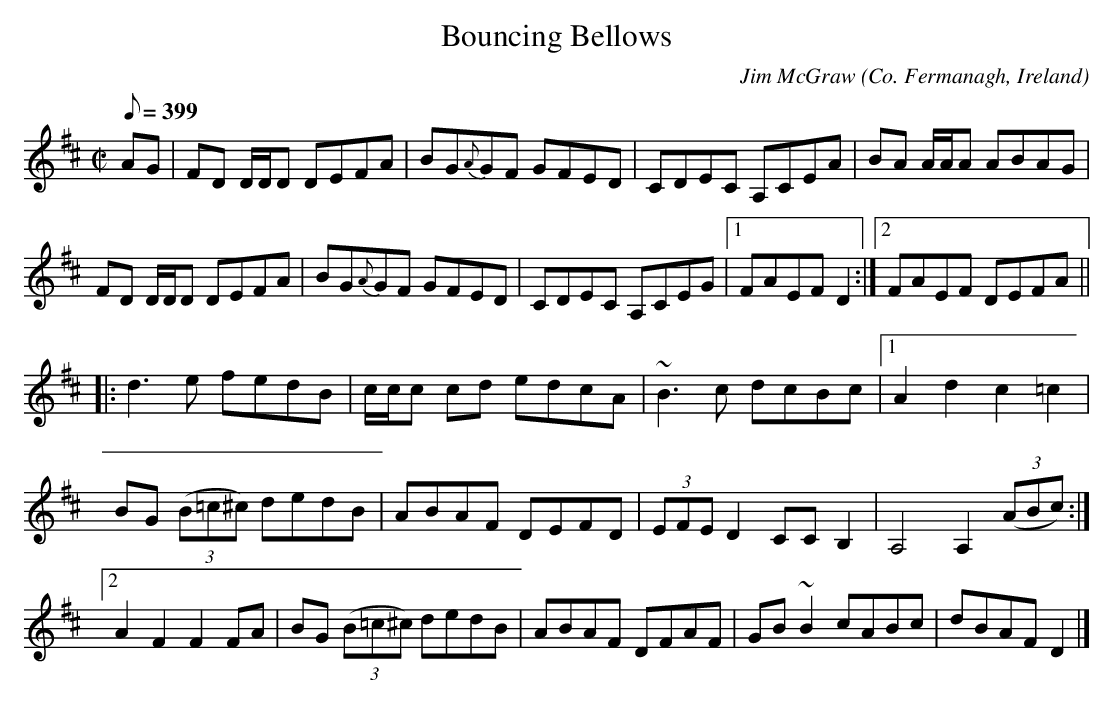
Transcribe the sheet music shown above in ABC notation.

X:1
T:Bouncing Bellows
C:Jim McGraw
O:Co. Fermanagh, Ireland
L:1/8
Q:399
M:C|
K:D
AG|FD D/D/D DEFA|BG{A}GF GFED|CDEC A,CEA|BA A/A/A ABAG|
FD D/D/D DEFA|BG{A}GF GFED|CDEC A,CEG|[1FAEF D2:|[2FAEF DEFA||
|:d3 e fedB|c/c/c cd edcA|~B3 c dcBc|[1A2 d2 c2 =c2|
BG (3(B=c^c) dedB|ABAF DEFD|(3EFE D2 CC B,2|A,4 A,2 (3(ABc):|
[2A2 F2 F2 FA|BG (3(B=c^c) dedB|ABAF DFAF|GB ~B2 cABc|dBAF D2|]
